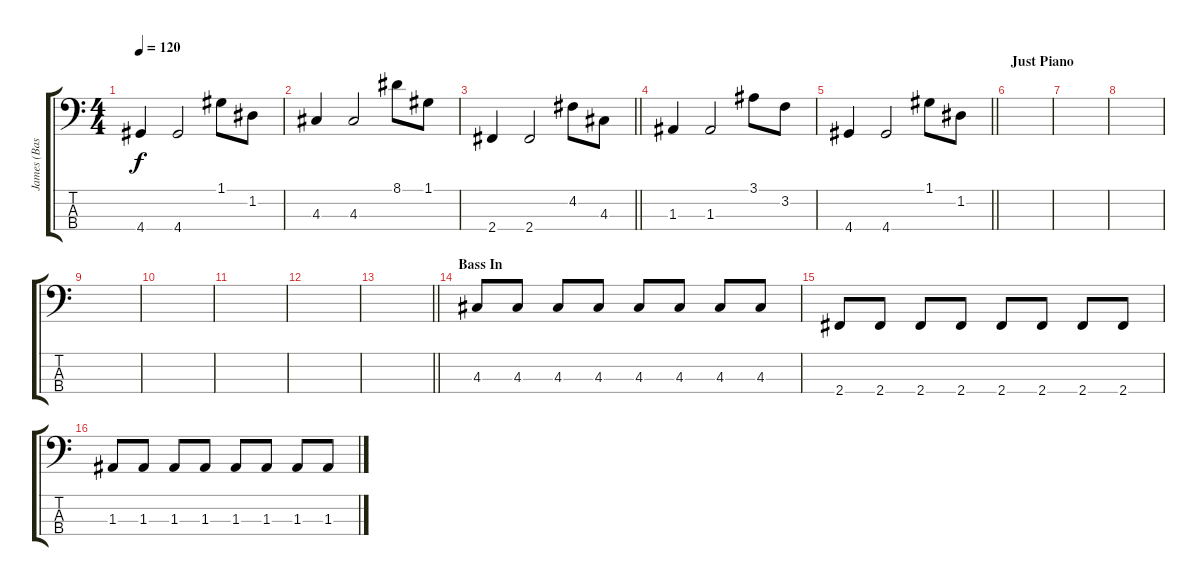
\track ("James (Bass)" "James (Bas") {instrument electricbassfinger}
\staff {score tabs}
\tuning (G2 D2 A1 E1) {hide}
\ts (4 4)
\tempo 120
\clef f4
\ks c
4.4.4{dy f} 4.4.2 1.1.8 1.2.8 |
4.3.4 4.3.2 8.1.8 1.1.8 |
\barLineRight lightlight
2.4.4 2.4.2 4.2.8 4.3.8 |
1.3.4 1.3.2 3.1.8 3.2.8 |
\barLineRight lightlight
4.4.4 4.4.2 1.1.8 1.2.8 |
\section ("" "Just Piano")
|
|
|
|
|
|
|
\barLineRight lightlight
|
\section ("" "Bass In")
4.3.8 4.3.8 4.3.8 4.3.8 4.3.8 4.3.8 4.3.8 4.3.8 |
2.4.8 2.4.8 2.4.8 2.4.8 2.4.8 2.4.8 2.4.8 2.4.8 |
1.3.8 1.3.8 1.3.8 1.3.8 1.3.8 1.3.8 1.3.8 1.3.8
